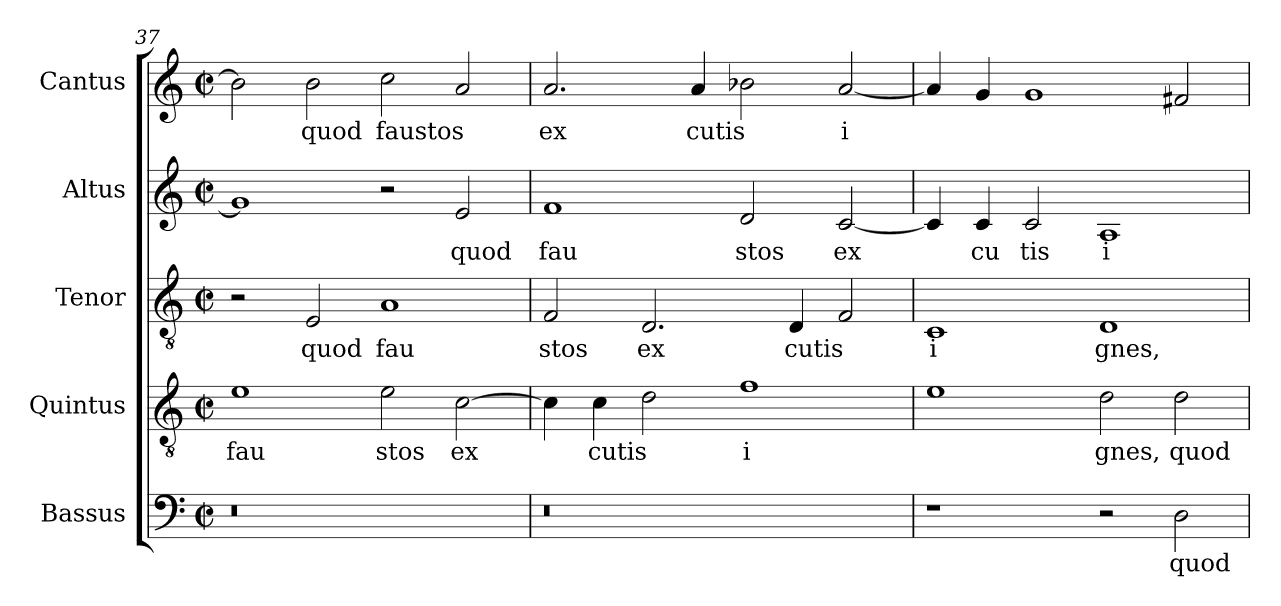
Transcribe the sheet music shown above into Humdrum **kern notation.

**kern	**text	**kern	**text	**kern	**text	**kern	**text	**kern	**text
*part5	*part5	*part4	*part4	*part3	*part3	*part2	*part2	*part1	*part1
*staff5	*staff5	*staff4	*staff4	*staff3	*staff3	*staff2	*staff2	*staff1	*staff1
*I"Bassus	*	*I"Quintus	*	*I"Tenor	*	*I"Altus	*	*I"Cantus	*
*clefF4	*	*clefGv2	*	*clefGv2	*	*clefG2	*	*clefG2	*
*M2/2	*	*M2/2	*	*M2/2	*	*M2/2	*	*M2/2	*
*met(c|)	*	*met(c|)	*	*met(c|)	*	*met(c|)	*	*met(c|)	*
=37	=37	=37	=37	=37	=37	=37	=37	=37	=37
!	!	!	!LO:LY:b:cj	!	!	!	!	!	!
0r	.	1e	fau	2r	.	1g]	.	2b\]	.
!	!	!	!	!	!LO:LY:b:cj	!	!	!	!LO:LY:b:cj
.	.	.	.	2E/	quod	.	.	2b\	quod
!	!	!	!LO:LY:b:cj	!	!LO:LY:b:cj	!	!	!	!LO:LY:b
.	.	2e\	stos	1A	fau	2r	.	2cc\	faustos
!	!	!	!LO:LY:b:cj	!	!	!	!LO:LY:b:cj	!	!
.	.	[>2c\	ex	.	.	2e/	quod	2a/	.
=38	=38	=38	=38	=38	=38	=38	=38	=38	=38
!	!	!	!	!	!LO:LY:b:cj	!	!LO:LY:b:cj	!	!LO:LY:b:cj
0r	.	4c\]	.	2F/	stos	1f	fau	2.a/	ex
!	!	!	!LO:LY:b	!	!	!	!	!	!
.	.	4c\	cutis	.	.	.	.	.	.
!	!	!	!	!	!LO:LY:b:cj	!	!	!	!
.	.	2d\	.	2.D/	ex	.	.	.	.
!	!	!	!	!	!	!	!	!	!LO:LY:b
.	.	.	.	.	.	.	.	4a/	cutis
!	!	!	!LO:LY:b:rj	!	!	!	!LO:LY:b:cj	!	!
.	.	1f	i	.	.	2d/	stos	2b-X\	.
!	!	!	!	!	!LO:LY:b	!	!	!	!
.	.	.	.	4D/	cutis	.	.	.	.
!	!	!	!	!	!	!	!LO:LY:b:cj	!	!LO:LY:b:rj
.	.	.	.	2F/	.	[>2c/	ex	[>2a/	i
!!LO:PB:g=z
=39	=39	=39	=39	=39	=39	=39	=39	=39	=39
!	!	!	!	!	!LO:LY:b:cj	!	!	!	!
1r	.	1e	.	1C	i	4c/]	.	4a/]	.
!	!	!	!	!	!	!	!LO:LY:b:cj	!	!
.	.	.	.	.	.	4c/	cu	4g/	.
!	!	!	!	!	!	!	!LO:LY:b:cj	!	!
.	.	.	.	.	.	2c/	tis	1g	.
!	!	!	!LO:LY:b:cj	!	!LO:LY:b:cj	!	!LO:LY:b:cj	!	!
2r	.	2d\	gnes,	1D	gnes,	1A	i	.	.
!	!LO:LY:b:cj	!	!LO:LY:b:cj	!	!	!	!	!	!
2D\	quod	2d\	quod	.	.	.	.	2f#/	.
=	=	=	=	=	=	=	=	=	=
*-	*-	*-	*-	*-	*-	*-	*-	*-	*-
